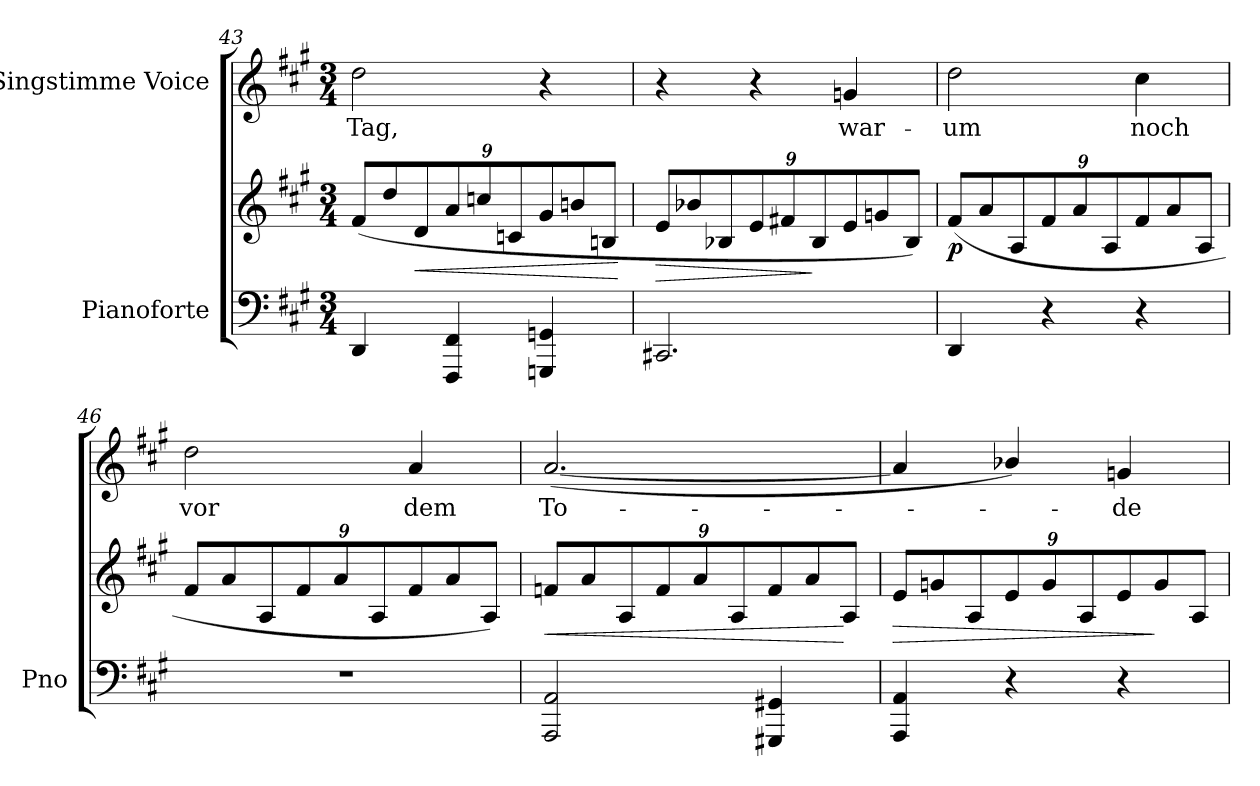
**kern	**kern	**dynam	**kern	**text
*part2	*part2	*part2	*part1	*part1
*staff3	*staff2	*staff2/3	*staff1	*staff1
*I"Pianoforte	*	*	*I"Singstimme Voice	*
*I'Pno	*	*	*	*
*clefF4	*clefG2	*	*clefG2	*
*k[f#c#g#]	*k[f#c#g#]	*	*k[f#c#g#]	*
*M3/4	*M3/4	*	*M3/4	*
=43	=43	=43	=43	=43
4DD/	(<12f#/L	.	2dd\	Tag,
.	12dd/	.	.	.
!	!	!LO:HP:b	!	!
.	12d/	<	.	.
4FFF#/ 4FF#/	12a/	.	.	.
.	12ccn/	.	.	.
.	12cn/	.	.	.
4GGGn/ 4GGn/	12g#/	.	4r	.
.	12bn/	.	.	.
.	12Bn/J	.	.	.
.	.	[	.	.
=44	=44	=44	=44	=44
!	!	!LO:HP:b	!	!
2.CC#X/	12e/L	>	4r	.
.	12b-X/	.	.	.
.	12B-X/	.	.	.
.	12e/	.	4r	.
.	12f#X/	.	.	.
.	12B-/	]	.	.
.	12e/	.	4gn/	war-
.	12gni/	.	.	.
.	12B-/J)	.	.	.
=45	=45	=45	=45	=45
!	!	!LO:DY:b	!	!
4DD/	(<12f#/L	p	2dd\	-um
.	12a/	.	.	.
.	12A/	.	.	.
4r	12f#/	.	.	.
.	12a/	.	.	.
.	12A/	.	.	.
4r	12f#/	.	4cc#\	noch
.	12a/	.	.	.
.	12A/J	.	.	.
=46	=46	=46	=46	=46
2.r	12f#/L	.	2dd\	vor
.	12a/	.	.	.
.	12A/	.	.	.
.	12f#/	.	.	.
.	12a/	.	.	.
.	12A/	.	.	.
.	12f#/	.	4a/	dem
.	12a/	.	.	.
.	12A/J)	.	.	.
=47	=47	=47	=47	=47
!	!	!LO:HP:b	!	!
2AAA/ 2AA/	12fn/L	<	(<[2.a/	To-
.	12a/	.	.	.
.	12A/	.	.	.
.	12f/	.	.	.
.	12a/	.	.	.
.	12A/	.	.	.
4GGG#X/ 4GG#X/	12f/	.	.	.
.	12a/	.	.	.
.	12A/J	[	.	.
=48	=48	=48	=48	=48
!	!	!LO:HP:b	!	!
4AAA/ 4AA/	12e/L	>	4a/]	.
.	12gn/	.	.	.
.	12A/	.	.	.
4r	12e/	.	4b-X/)	.
.	12g/	.	.	.
.	12A/	.	.	.
4r	12e/	.	4gn/	-de
.	12g/	]	.	.
.	12A/J	.	.	.
=	=	=	=	=
*-	*-	*-	*-	*-
